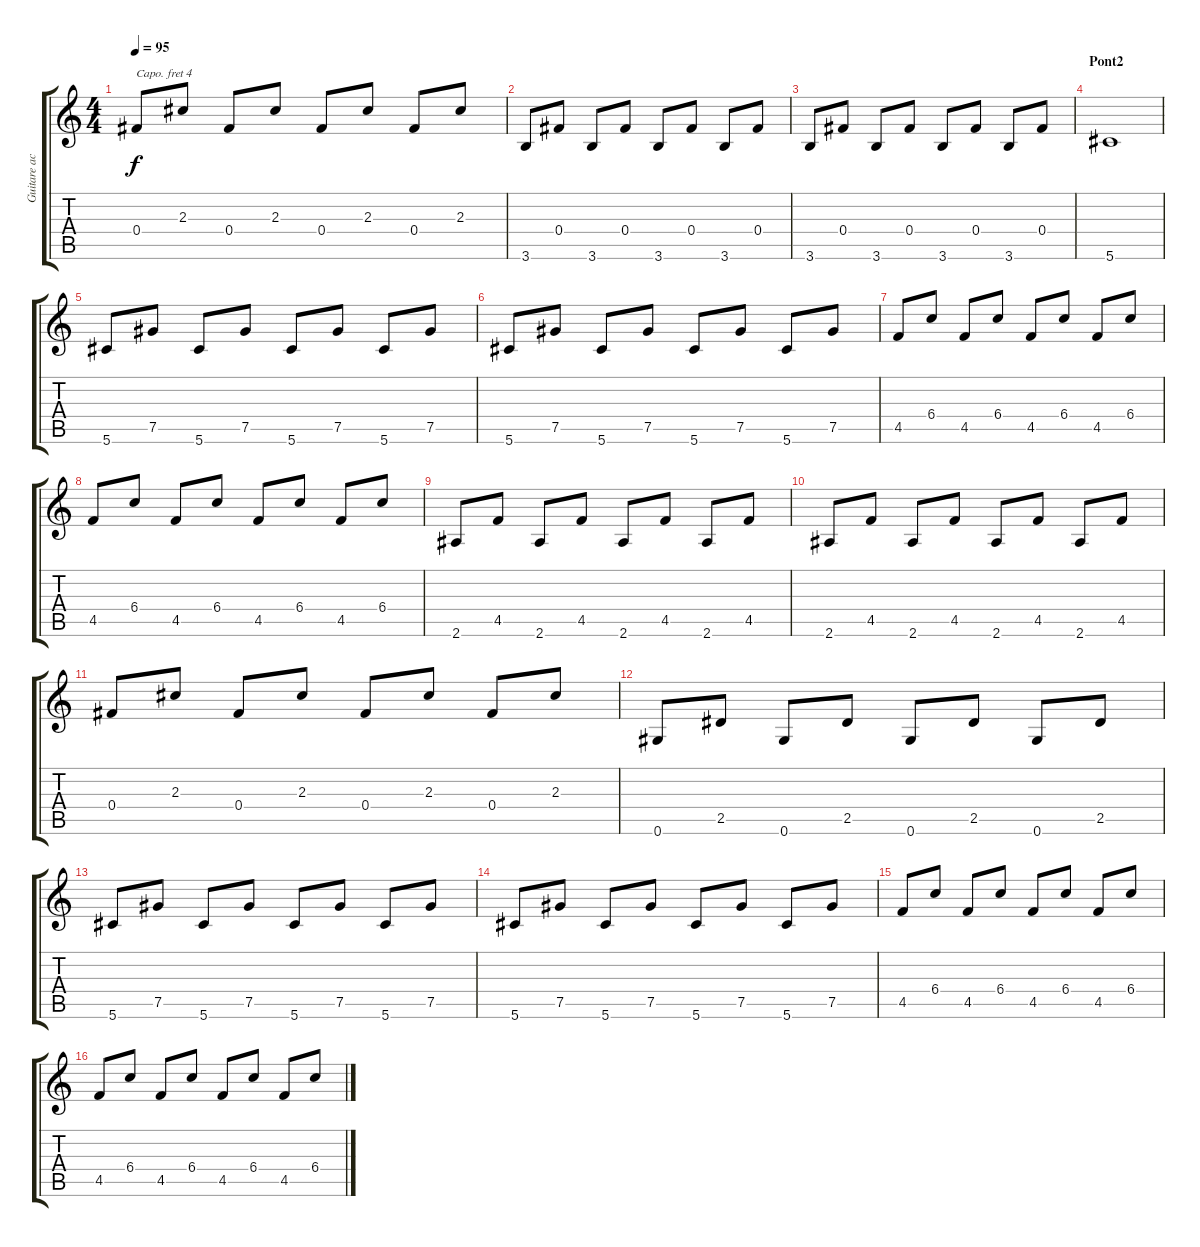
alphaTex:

\track ("Guitare acoustique2" "Guitare ac") {instrument acousticguitarnylon}
\staff {score tabs}
\capo 4
\tuning (E4 B3 G3 D3 A2 E2) {hide}
\ts (4 4)
\tempo 95
\clef g2
\ks c
0.4.8{dy f} 2.3.8 0.4.8 2.3.8 0.4.8 2.3.8 0.4.8 2.3.8 |
3.6.8 0.4.8 3.6.8 0.4.8 3.6.8 0.4.8 3.6.8 0.4.8 |
3.6.8 0.4.8 3.6.8 0.4.8 3.6.8 0.4.8 3.6.8 0.4.8 |
\section ("" "Pont2")
5.6.1 |
5.6.8 7.5.8 5.6.8 7.5.8 5.6.8 7.5.8 5.6.8 7.5.8 |
5.6.8 7.5.8 5.6.8 7.5.8 5.6.8 7.5.8 5.6.8 7.5.8 |
4.5.8 6.4.8 4.5.8 6.4.8 4.5.8 6.4.8 4.5.8 6.4.8 |
4.5.8 6.4.8 4.5.8 6.4.8 4.5.8 6.4.8 4.5.8 6.4.8 |
2.6.8 4.5.8 2.6.8 4.5.8 2.6.8 4.5.8 2.6.8 4.5.8 |
2.6.8 4.5.8 2.6.8 4.5.8 2.6.8 4.5.8 2.6.8 4.5.8 |
0.4.8 2.3.8 0.4.8 2.3.8 0.4.8 2.3.8 0.4.8 2.3.8 |
0.6.8 2.5.8 0.6.8 2.5.8 0.6.8 2.5.8 0.6.8 2.5.8 |
5.6.8 7.5.8 5.6.8 7.5.8 5.6.8 7.5.8 5.6.8 7.5.8 |
5.6.8 7.5.8 5.6.8 7.5.8 5.6.8 7.5.8 5.6.8 7.5.8 |
4.5.8 6.4.8 4.5.8 6.4.8 4.5.8 6.4.8 4.5.8 6.4.8 |
4.5.8 6.4.8 4.5.8 6.4.8 4.5.8 6.4.8 4.5.8 6.4.8
